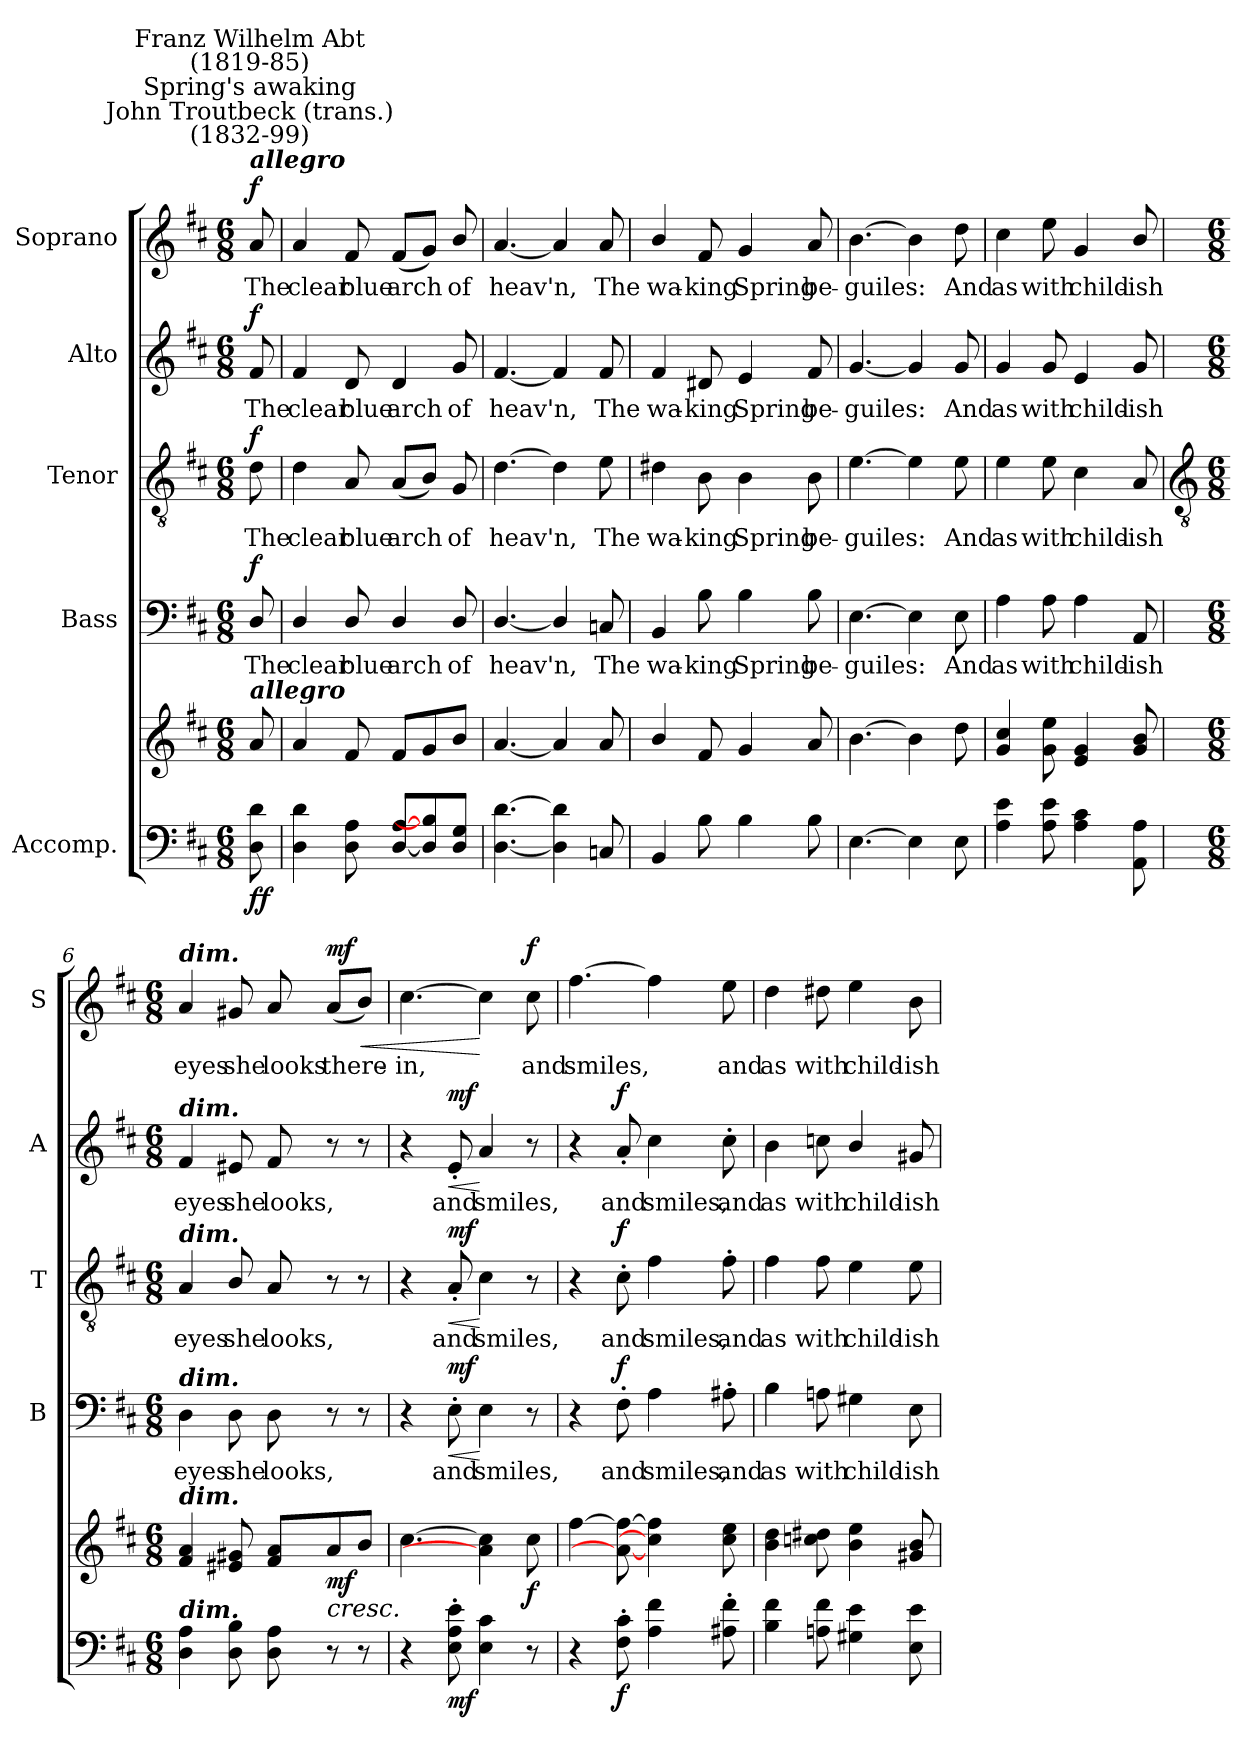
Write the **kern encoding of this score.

**kern	**kern	**dynam	**kern	**text	**dynam	**kern	**text	**dynam	**kern	**text	**dynam	**kern	**text	**dynam
*part5	*part5	*part5	*part4	*part4	*part4	*part3	*part3	*part3	*part2	*part2	*part2	*part1	*part1	*part1
*staff6	*staff5	*staff5/6	*staff4	*staff4	*staff4	*staff3	*staff3	*staff3	*staff2	*staff2	*staff2	*staff1	*staff1	*staff1
*I"Accomp.	*	*	*I"Bass	*	*	*I"Tenor	*	*	*I"Alto	*	*	*I"Soprano	*	*
*	*	*	*I'B	*	*	*I'T	*	*	*I'A	*	*	*I'S	*	*
*clefF4	*clefG2	*	*clefF4	*	*	*clefGv2	*	*	*clefG2	*	*	*clefG2	*	*
*k[f#c#]	*k[f#c#]	*	*k[f#c#]	*	*	*k[f#c#]	*	*	*k[f#c#]	*	*	*k[f#c#]	*	*
*D:	*D:	*	*D:	*	*	*D:	*	*	*D:	*	*	*D:	*	*
*M6/8	*M6/8	*	*M6/8	*	*	*M6/8	*	*	*M6/8	*	*	*M6/8	*	*
*MM88	*MM88	*	*MM88	*	*	*MM88	*	*	*MM88	*	*	*MM88	*	*
=	=	=	=	=	=	=	=	=	=	=	=	=	=	=
!	!	!	!	!	!	!	!	!	!	!	!	!LO:TX:a:Bi:t=allegro	!	!
!	!	!	!	!	!	!	!	!	!	!	!	!LO:TX:a:cj:t=John Troutbeck (trans.)\n(1832-99)	!	!
!	!	!	!	!	!	!	!	!	!	!	!	!LO:TX:a:cj:t=Spring's awaking	!	!
!	!	!	!	!	!	!	!	!	!	!	!	!LO:TX:a:cj:t=Franz Wilhelm Abt\n(1819-85)	!	!
!	!LO:TX:a:Bi:t=allegro	!	!	!	!	!	!	!	!	!	!	!	!	!
!	!	!LO:DY:b=2	!	!LO:LY:b	!	!	!LO:LY:b	!	!	!LO:LY:b	!	!	!LO:LY:b	!
!	!	!LO:DY:n=1:b	!	!	!LO:DY:b	!	!	!LO:DY:b	!	!	!LO:DY:b	!	!	!LO:DY:b
8D\ 8d\	8a/	f f	8D/	The	f	8d	The	f	8f#	The	f	8a/	The	f
=1	=1	=1	=1	=1	=1	=1	=1	=1	=1	=1	=1	=1	=1	=1
!	!	!	!	!LO:LY:b	!	!	!LO:LY:b	!	!	!LO:LY:b	!	!	!LO:LY:b	!
4D\ 4d\	4a	.	4D/	clear	.	4d	clear	.	4f#	clear	.	4a	clear	.
!	!	!	!	!LO:LY:b	!	!	!LO:LY:b	!	!	!LO:LY:b	!	!	!LO:LY:b	!
8D\ 8A\	8f#	.	8D/	blue	.	8A	blue	.	8d	blue	.	8f#	blue	.
!	!	!	!	!LO:LY:b	!	!	!LO:LY:b	!	!	!LO:LY:b	!	!	!LO:LY:b	!
[8D/ [8A/L	8f#L	.	4D/	arch	.	(<8AL	arch	.	4d	arch	.	(<8f#L	arch	.
8D] 8B]	8g	.	.	.	.	8BJ)	.	.	.	.	.	8gJ)	.	.
!	!	!	!	!LO:LY:b	!	!	!LO:LY:b	!	!	!LO:LY:b	!	!	!LO:LY:b	!
8D/ 8G/J	8bJ	.	8D/	of	.	8G	of	.	8g	of	.	8b/	of	.
=2	=2	=2	=2	=2	=2	=2	=2	=2	=2	=2	=2	=2	=2	=2
!	!	!	!	!LO:LY:b	!	!	!LO:LY:b	!	!	!LO:LY:b	!	!	!LO:LY:b	!
[4.D\ [4.d\	[4.a	.	[4.D/	heav'n,	.	[4.d	heav'n,	.	[4.f#	heav'n,	.	[4.a	heav'n,	.
4D\] 4d\]	4a]	.	4D/]	.	.	4d]	.	.	4f#]	.	.	4a]	.	.
!	!	!	!	!LO:LY:b	!	!	!LO:LY:b	!	!	!LO:LY:b	!	!	!LO:LY:b	!
8Cn	8a	.	8Cn	The	.	8e	The	.	8f#	The	.	8a	The	.
=3	=3	=3	=3	=3	=3	=3	=3	=3	=3	=3	=3	=3	=3	=3
!	!	!	!	!LO:LY:b	!	!	!LO:LY:b	!	!	!LO:LY:b	!	!	!LO:LY:b	!
4BB	4b/	.	4BB	wa-	.	4d#X	wa-	.	4f#	wa-	.	4b/	wa-	.
!	!	!	!	!LO:LY:b	!	!	!LO:LY:b	!	!	!LO:LY:b	!	!	!LO:LY:b	!
8B	8f#	.	8B	-king	.	8B	-king	.	8d#X	-king	.	8f#	-king	.
!	!	!	!	!LO:LY:b	!	!	!LO:LY:b	!	!	!LO:LY:b	!	!	!LO:LY:b	!
4B	4g	.	4B	Spring	.	4B	Spring	.	4e	Spring	.	4g	Spring	.
!	!	!	!	!LO:LY:b	!	!	!LO:LY:b	!	!	!LO:LY:b	!	!	!LO:LY:b	!
8B	8a	.	8B	be-	.	8B	be-	.	8f#	be-	.	8a	be-	.
=4	=4	=4	=4	=4	=4	=4	=4	=4	=4	=4	=4	=4	=4	=4
!	!	!	!	!LO:LY:b	!	!	!LO:LY:b	!	!	!LO:LY:b	!	!	!LO:LY:b	!
[4.E	[4.b	.	[4.E	-guiles:	.	[4.e	-guiles:	.	[4.g	-guiles:	.	[4.b	-guiles:	.
4E]	4b]	.	4E]	.	.	4e]	.	.	4g]	.	.	4b]	.	.
!	!	!	!	!LO:LY:b	!	!	!LO:LY:b	!	!	!LO:LY:b	!	!	!LO:LY:b	!
8E	8dd	.	8E	And	.	8e	And	.	8g	And	.	8dd	And	.
=5	=5	=5	=5	=5	=5	=5	=5	=5	=5	=5	=5	=5	=5	=5
!	!	!	!	!LO:LY:b	!	!	!LO:LY:b	!	!	!LO:LY:b	!	!	!LO:LY:b	!
4A 4e	4g 4cc#	.	4A	as	.	4e	as	.	4g	as	.	4cc#	as	.
!	!	!	!	!LO:LY:b	!	!	!LO:LY:b	!	!	!LO:LY:b	!	!	!LO:LY:b	!
8A 8e	8g 8ee	.	8A	with	.	8e	with	.	8g	with	.	8ee	with	.
!	!	!	!	!LO:LY:b	!	!	!LO:LY:b	!	!	!LO:LY:b	!	!	!LO:LY:b	!
4A 4c#	4e 4g	.	4A	child-	.	4c#	child-	.	4e	child-	.	4g	child-	.
!	!	!	!	!LO:LY:b	!	!	!LO:LY:b	!	!	!LO:LY:b	!	!	!LO:LY:b	!
8AA 8A	8g/ 8b/	.	8AA	-ish	.	8A	-ish	.	8g	-ish	.	8b/	-ish	.
!!LO:LB:g=z
=6	=6	=6	=6	=6	=6	=6	=6	=6	=6	=6	=6	=6	=6	=6
*	*	*	*	*	*	*clefGv2	*	*	*	*	*	*	*	*
*M6/8	*M6/8	*	*M6/8	*	*	*M6/8	*	*	*M6/8	*	*	*M6/8	*	*
!	!	!	!	!	!	!	!	!	!	!	!	!LO:TX:a:Bi:t=dim.	!	!
!	!	!	!	!	!	!	!	!	!LO:TX:a:Bi:t=dim.	!	!	!	!	!
!	!	!	!	!	!	!LO:TX:a:Bi:t=dim.	!	!	!	!	!	!	!	!
!	!	!	!LO:TX:a:Bi:t=dim.	!	!	!	!	!	!	!	!	!	!	!
!	!LO:TX:a:Bi:t=dim.	!	!	!	!	!	!	!	!	!	!	!	!	!
!LO:TX:a:Bi:t=dim.	!	!	!	!	!	!	!	!	!	!	!	!	!	!
!	!	!	!	!LO:LY:b	!	!	!LO:LY:b	!	!	!LO:LY:b	!	!	!LO:LY:b	!
4D 4A	4f# 4a	.	4D	eyes	.	4A	eyes	.	4f#	eyes	.	4a	eyes	.
!	!	!	!	!LO:LY:b	!	!	!LO:LY:b	!	!	!LO:LY:b	!	!	!LO:LY:b	!
8D 8B	8e#X 8g#X	.	8D	she	.	8B/	she	.	8e#X	she	.	8g#X	she	.
!	!	!	!	!LO:LY:b	!	!	!LO:LY:b	!	!	!LO:LY:b	!	!	!LO:LY:b	!
8D 8A	8f# 8aL	.	8D	looks,	.	8A	looks,	.	8f#	looks,	.	8a	looks	.
!	!	!LO:HP:b	!	!	!	!	!	!	!	!	!	!	!LO:LY:b	!LO:HP:b
!	!	!LO:DY:n=1:b	!	!	!	!	!	!	!	!	!	!	!	!LO:DY:n=1:b
8r	8a	< mf	8r	.	.	8r	.	.	8r	.	.	(<8aL	there-	< mf
8r	8bJ	.	8r	.	.	8r	.	.	8r	.	.	8bJ)	.	.
=7	=7	=7	=7	=7	=7	=7	=7	=7	=7	=7	=7	=7	=7	=7
!	!	!	!	!	!	!	!	!	!	!	!	!	!LO:LY:b	!
4r	[4.cc#	.	4r	.	.	4r	.	.	4r	.	.	[4.cc#	in,	.
!	!	!LO:DY:b=2	!	!LO:LY:b	!LO:HP:b	!	!LO:LY:b	!LO:HP:b	!	!LO:LY:b	!LO:HP:b	!	!	!
!	!	!	!	!	!LO:DY:n=1:b	!	!	!LO:DY:n=1:b	!	!	!LO:DY:n=1:b	!	!	!
8E' 8A' 8e'	.	mf	8E'	and	< mf	8A'	and	< mf	8e'	and	< mf	.	.	.
!	!	!	!	!LO:LY:b	!	!	!LO:LY:b	!	!	!LO:LY:b	!	!	!	!
4E 4c#	4a] 4cc#]	[	4E	smiles,	[	4c#	smiles,	[	4a	smiles,	[	4cc#]	.	[
!	!	!LO:DY:b	!	!	!	!	!	!	!	!	!	!	!LO:LY:b	!LO:DY:b
8r	8cc#	f	8r	.	.	8r	.	.	8r	.	.	8cc#	and	f
=8	=8	=8	=8	=8	=8	=8	=8	=8	=8	=8	=8	=8	=8	=8
!	!	!	!	!	!	!	!	!	!	!	!	!	!LO:LY:b	!
4r	[4ff#	.	4r	.	.	4r	.	.	4r	.	.	[4.ff#	smiles,	.
!	!	!LO:DY:b=2	!	!LO:LY:b	!LO:DY:b	!	!LO:LY:b	!LO:DY:b	!	!LO:LY:b	!LO:DY:b	!	!	!
8F#' 8c#'	8a_ 8ff#_	f	8F#'	and	f	8c#'	and	f	8a'	and	f	.	.	.
!	!	!	!	!LO:LY:b	!	!	!LO:LY:b	!	!	!LO:LY:b	!	!	!	!
4A 4f#	4cc#] 4ff#]	.	4A	smiles,	.	4f#	smiles,	.	4cc#	smiles,	.	4ff#]	.	.
!	!	!	!	!LO:LY:b	!	!	!LO:LY:b	!	!	!LO:LY:b	!	!	!LO:LY:b	!
8A#X' 8f#'	8cc# 8ee	.	8A#X'	and	.	8f#'	and	.	8cc#'	and	.	8ee	and	.
=9	=9	=9	=9	=9	=9	=9	=9	=9	=9	=9	=9	=9	=9	=9
!	!	!	!	!LO:LY:b	!	!	!LO:LY:b	!	!	!LO:LY:b	!	!	!LO:LY:b	!
4B 4f#	4b 4dd	.	4B	as	.	4f#	as	.	4b	as	.	4dd	as	.
!	!	!	!	!LO:LY:b	!	!	!LO:LY:b	!	!	!LO:LY:b	!	!	!LO:LY:b	!
8An 8f#	8ccn 8dd#X	.	8An	with	.	8f#	with	.	8ccn	with	.	8dd#X	with	.
!	!	!	!	!LO:LY:b	!	!	!LO:LY:b	!	!	!LO:LY:b	!	!	!LO:LY:b	!
4G#X 4e	4b 4ee	.	4G#X	child-	.	4e	child-	.	4b/	child-	.	4ee	child-	.
!	!	!	!	!LO:LY:b	!	!	!LO:LY:b	!	!	!LO:LY:b	!	!	!LO:LY:b	!
8E 8e	8g#X 8b	.	8E	-ish	.	8e	-ish	.	8g#X	-ish	.	8b	-ish	.
=	=	=	=	=	=	=	=	=	=	=	=	=	=	=
*-	*-	*-	*-	*-	*-	*-	*-	*-	*-	*-	*-	*-	*-	*-
